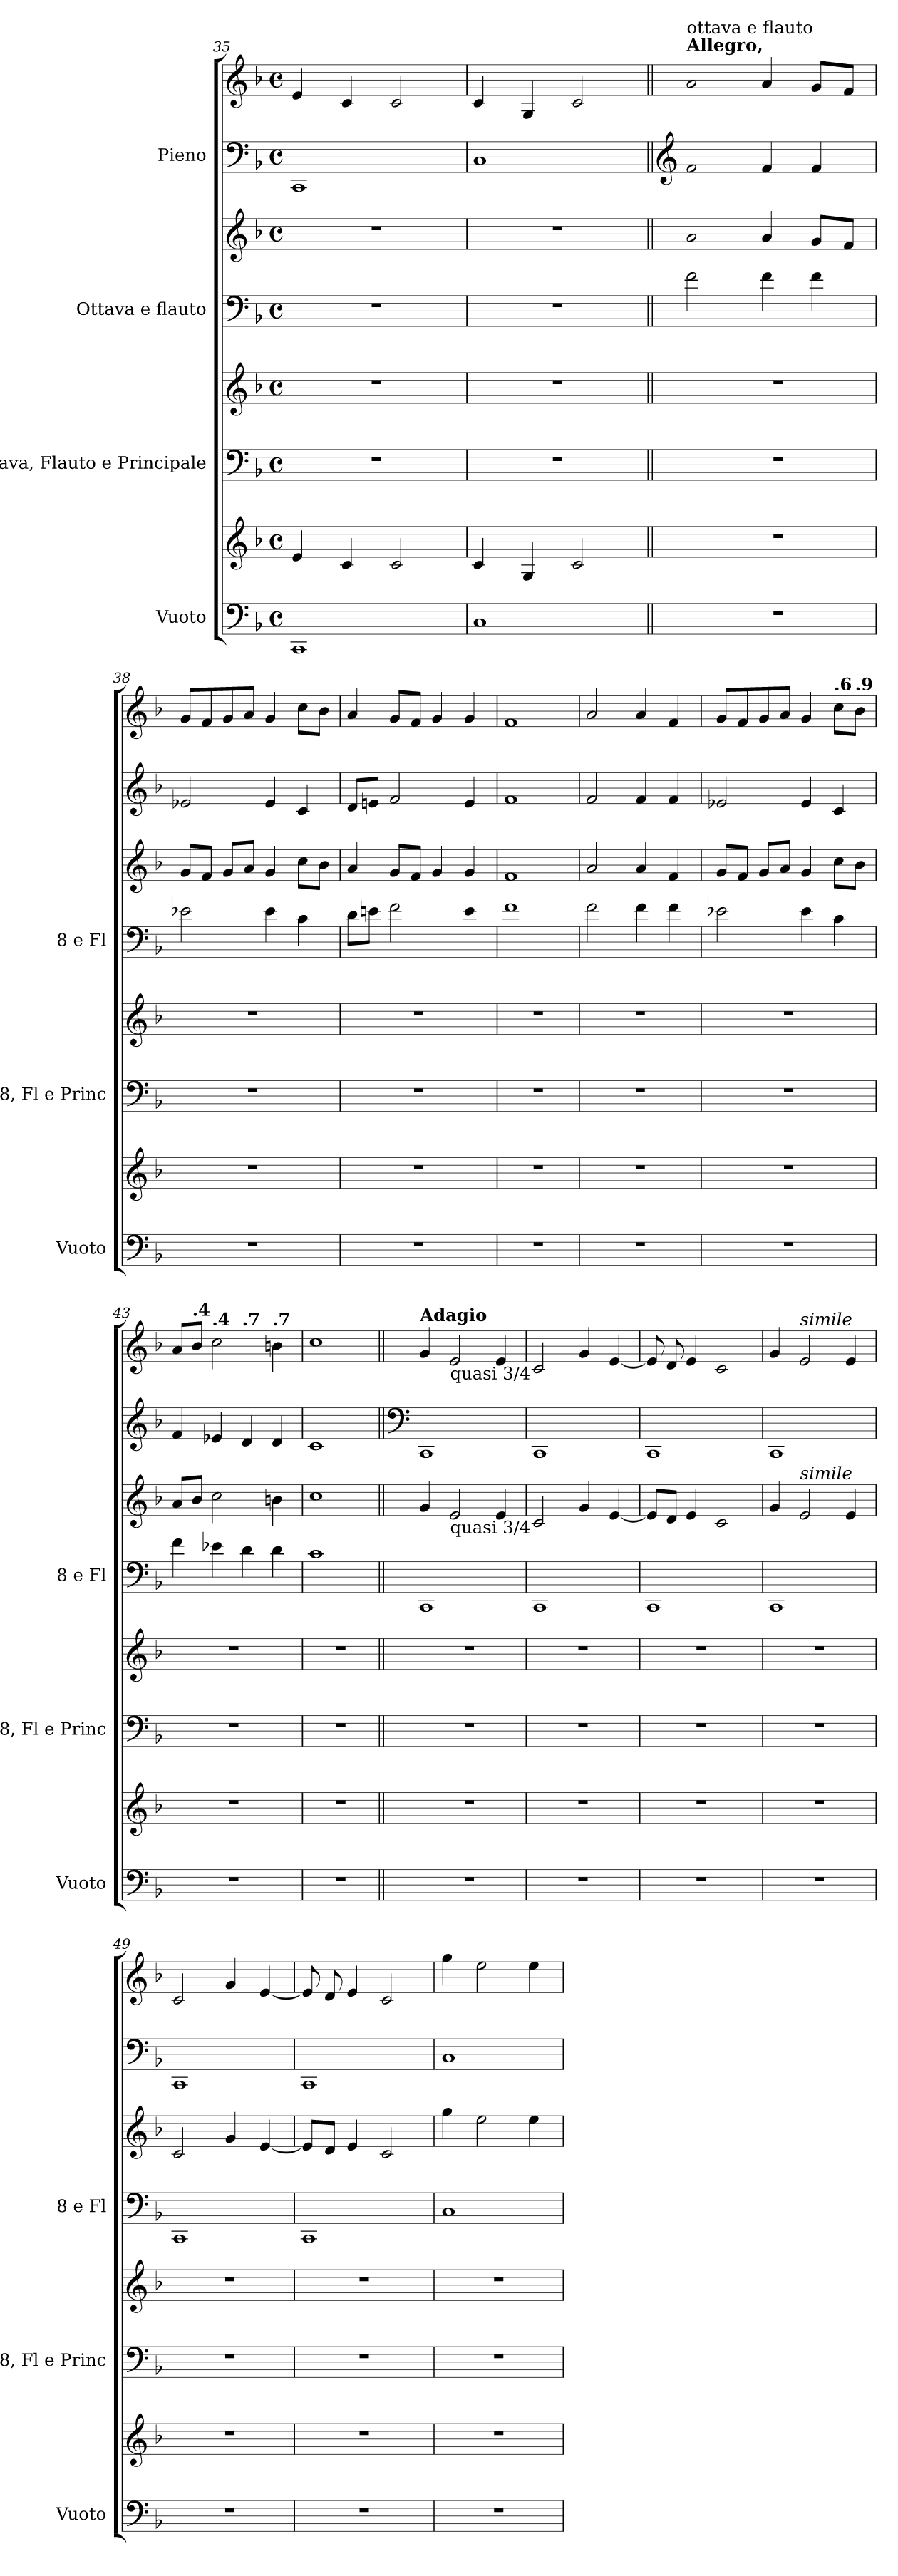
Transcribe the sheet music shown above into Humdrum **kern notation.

**kern	**kern	**kern	**kern	**kern	**kern	**kern	**kern
*part4	*part4	*part3	*part3	*part2	*part2	*part1	*part1
*staff8	*staff7	*staff6	*staff5	*staff4	*staff3	*staff2	*staff1
*I"Vuoto	*	*I"Ottava, Flauto e Principale	*	*I"Ottava e flauto	*	*I"Pieno	*
*I'Vuoto	*	*I'8, Fl e Princ	*	*I'8 e Fl	*	*	*
*clefF4	*clefG2	*clefF4	*clefG2	*clefF4	*clefG2	*clefF4	*clefG2
*k[b-]	*k[b-]	*k[b-]	*k[b-]	*k[b-]	*k[b-]	*k[b-]	*k[b-]
*M4/4	*M4/4	*M4/4	*M4/4	*M4/4	*M4/4	*M4/4	*M4/4
*met(c)	*met(c)	*met(c)	*met(c)	*met(c)	*met(c)	*met(c)	*met(c)
=35	=35	=35	=35	=35	=35	=35	=35
1CC	4e/	1r	1r	1r	1r	1CC	4e/
.	4c/	.	.	.	.	.	4c/
.	2c/	.	.	.	.	.	2c/
=36	=36	=36	=36	=36	=36	=36	=36
1C	4c/	1r	1r	1r	1r	1C	4c/
.	4G/	.	.	.	.	.	4G/
.	2cZ/	.	.	.	.	.	2cZ/
!!LO:PB:g=z
=37||	=37||	=37||	=37||	=37||	=37||	=37||	=37||
*	*	*	*	*	*	*clefG2	*
!	!	!	!	!	!	!	!LO:TX:a:B:t=Allegro,
!	!	!	!	!	!	!	!LO:TX:a:t=ottava e flauto
1r	1r	1r	1r	2f\	2a/	2f/	2a/
.	.	.	.	4f\	4a/	4f/	4a/
.	.	.	.	4f\	8g/L	4f/	8g/L
.	.	.	.	.	8f/J	.	8f/J
=38	=38	=38	=38	=38	=38	=38	=38
1r	1r	1r	1r	2e-X\	8g/L	2e-X/	8g/L
.	.	.	.	.	8f/J	.	8f/
.	.	.	.	.	8g/L	.	8g/
.	.	.	.	.	8a/J	.	8a/J
.	.	.	.	4e-\	4g/	4e-/	4g/
.	.	.	.	4c\	8cc\L	4c/	8cc\L
.	.	.	.	.	8b-\J	.	8b-\J
=39	=39	=39	=39	=39	=39	=39	=39
1r	1r	1r	1r	8d\L	4a/	8d/L	4a/
.	.	.	.	8en\J	.	8en/J	.
.	.	.	.	2f\	8g/L	2f/	8g/L
.	.	.	.	.	8f/J	.	8f/J
.	.	.	.	.	4g/	.	4g/
.	.	.	.	4e\	4g/	4e/	4g/
=40	=40	=40	=40	=40	=40	=40	=40
1r	1r	1r	1r	1f	1f	1f	1f
=41	=41	=41	=41	=41	=41	=41	=41
1r	1r	1r	1r	2f\	2a/	2f/	2a/
.	.	.	.	4f\	4a/	4f/	4a/
.	.	.	.	4f\	4f/	4f/	4f/
=42	=42	=42	=42	=42	=42	=42	=42
1r	1r	1r	1r	2e-X\	8g/L	2e-X/	8g/L
.	.	.	.	.	8f/J	.	8f/
.	.	.	.	.	8g/L	.	8g/
.	.	.	.	.	8a/J	.	8a/J
*	*	*	*	*	*	*	*MM184
.	.	.	.	4e-\	4g/	4e-/	4g/
*	*	*	*	*	*	*	*MM183
!	!	!	!	!	!	!	!LO:TX:a:B:t=.6
.	.	.	.	4c\	8cc\L	4c/	8cc\L
*	*	*	*	*	*	*	*MM182
!	!	!	!	!	!	!	!LO:TX:a:B:t=.9
.	.	.	.	.	8b-\J	.	8b-\J
=43	=43	=43	=43	=43	=43	=43	=43
*	*	*	*	*	*	*	*MM181
!	!	!	!	!	!	!	!LO:TX:a:B:t=.9
*	*	*	*	*	*	*	*^
1r	1r	1r	1r	4f\	8a/L	4f/	8a/L	2ryy
*	*	*	*	*	*	*	*MM180	*
!	!	!	!	!	!	!	!LO:TX:a:B:t=.4	!
.	.	.	.	.	8b-/J	.	8b-/J	.
*	*	*	*	*	*	*	*MM178	*
!	!	!	!	!	!	!	!LO:TX:a:B:t=.4	!
.	.	.	.	4e-X\	2cc\	4e-X/	2cc\	.
*	*	*	*	*	*	*	*MM172	*
!	!	!	!	!	!	!	!	!LO:TX:a:B:t=.7
.	.	.	.	4d\	.	4d/	.	2ryy
*	*	*	*	*	*	*	*MM164	*
!	!	!	!	!	!	!	!LO:TX:a:B:t=.7	!
.	.	.	.	4d\	4bn\	4d/	4bn\	.
*	*	*	*	*	*	*	*v	*v
=44	=44	=44	=44	=44	=44	=44	=44
*	*	*	*	*	*	*	*MM154
1r	1r	1r	1r	1c	1ccZ	1c	1ccZ
!!LO:LB:g=z
=45||	=45||	=45||	=45||	=45||	=45||	=45||	=45||
*	*	*	*	*	*	*clefF4	*
!	!	!	!	!	!	!	!LO:TX:a:B:t=Adagio
1r	1r	1r	1r	1CC	4g/	1CC	4g/
!	!	!	!	!	!	!	!LO:TX:b:t=quasi 3/4
!	!	!	!	!	!LO:TX:b:t=quasi 3/4	!	!
.	.	.	.	.	2e/	.	2e/
.	.	.	.	.	4e/	.	4e/
=46	=46	=46	=46	=46	=46	=46	=46
1r	1r	1r	1r	1CC	2c/	1CC	2c/
.	.	.	.	.	4g/	.	4g/
.	.	.	.	.	[4e/	.	[4e/
=47	=47	=47	=47	=47	=47	=47	=47
1r	1r	1r	1r	1CC	8e/L]	1CC	8e/]
.	.	.	.	.	8d/J	.	8d/
.	.	.	.	.	4e/	.	4e/
.	.	.	.	.	2c/	.	2c/
=48	=48	=48	=48	=48	=48	=48	=48
1r	1r	1r	1r	1CC	4g/	1CC	4g/
!	!	!	!	!	!	!	!LO:TX:a:i:t=simile
!	!	!	!	!	!LO:TX:a:i:t=simile	!	!
.	.	.	.	.	2e/	.	2e/
.	.	.	.	.	4e/	.	4e/
=49	=49	=49	=49	=49	=49	=49	=49
1r	1r	1r	1r	1CC	2c/	1CC	2c/
.	.	.	.	.	4g/	.	4g/
.	.	.	.	.	[4e/	.	[4e/
=50	=50	=50	=50	=50	=50	=50	=50
1r	1r	1r	1r	1CC	8e/L]	1CC	8e/]
.	.	.	.	.	8d/J	.	8d/
.	.	.	.	.	4e/	.	4e/
.	.	.	.	.	2c/	.	2c/
!!LO:LB:g=z
=51	=51	=51	=51	=51	=51	=51	=51
1r	1r	1r	1r	1C	4gg\	1C	4gg\
.	.	.	.	.	2ee\	.	2ee\
.	.	.	.	.	4ee\	.	4ee\
=	=	=	=	=	=	=	=
*-	*-	*-	*-	*-	*-	*-	*-
